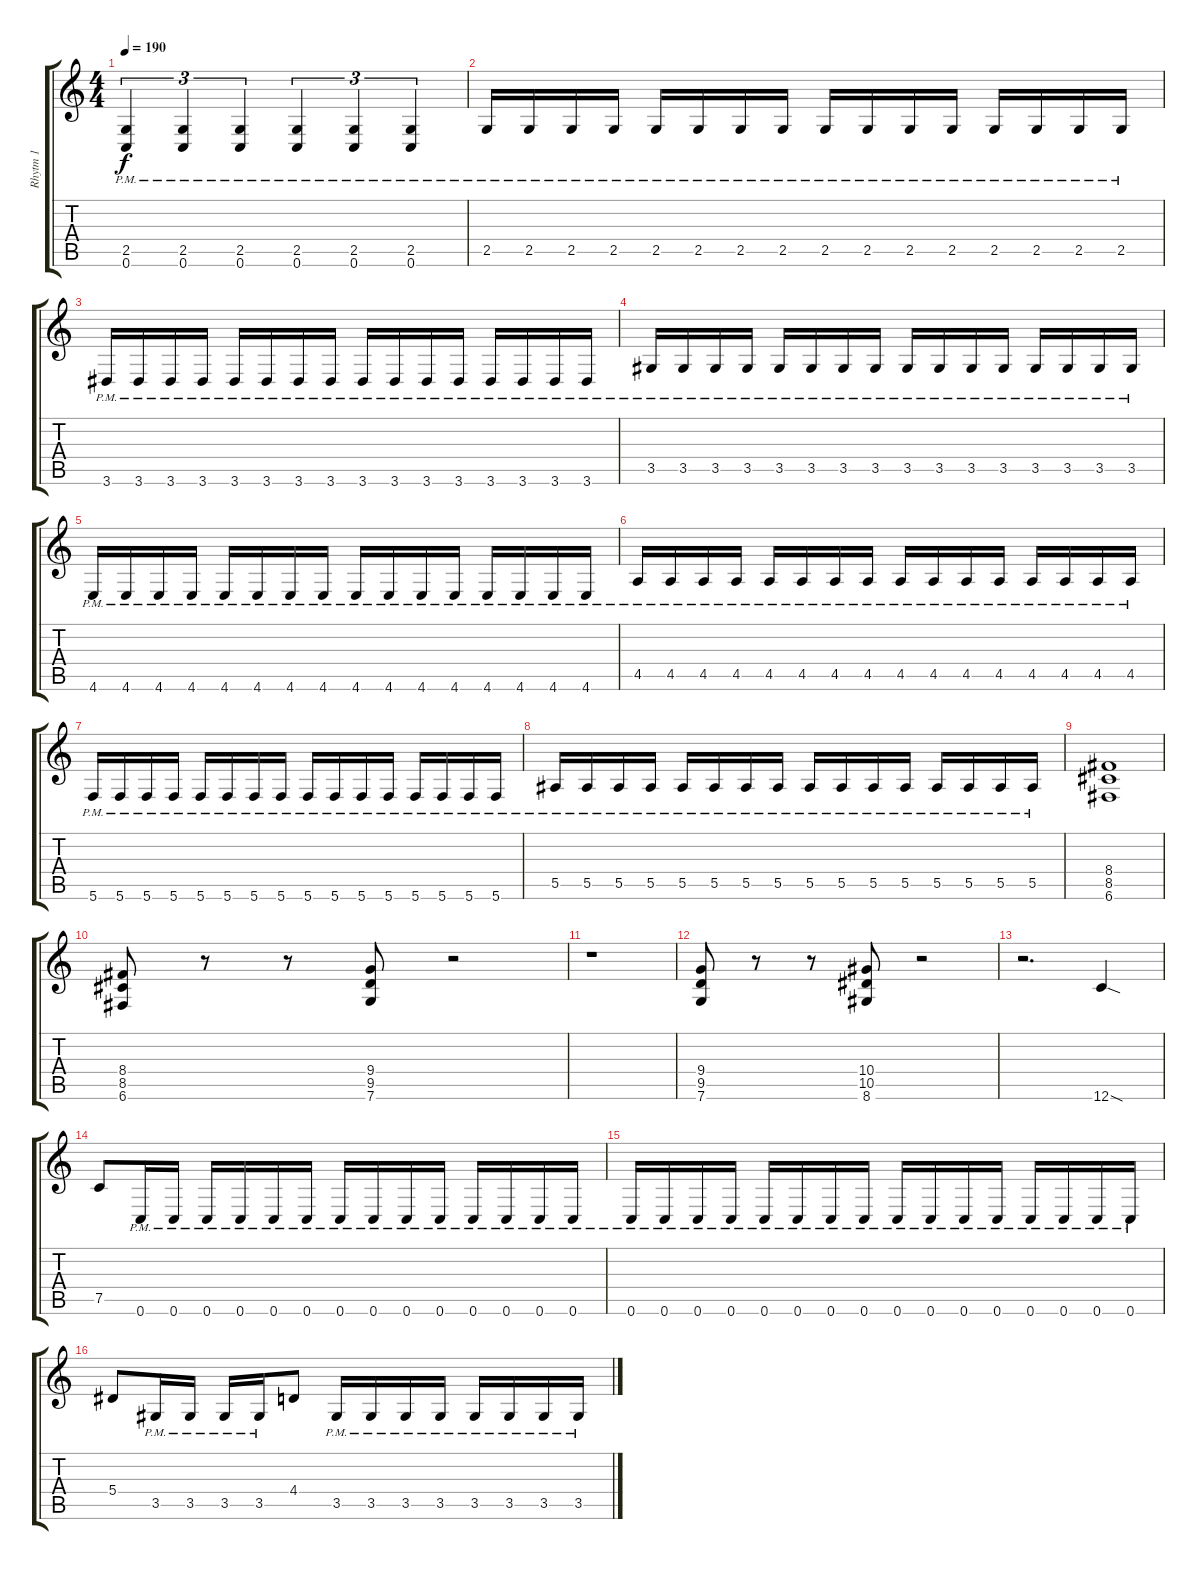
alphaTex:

\track ("Rhytm 1" "Rhytm 1") {instrument distortionguitar}
\staff {score tabs}
\tuning (C4 G3 Eb3 Bb2 F2 C2) {hide}
\ts (4 4)
\tempo 190
\clef g2
\ks c
(2.5{pm} 0.6{pm}).4{tu (3 2) dy f} (2.5{pm} 0.6{pm}).4{tu (3 2)} (2.5{pm} 0.6{pm}).4{tu (3 2)} (2.5{pm} 0.6{pm}).4{tu (3 2)} (2.5{pm} 0.6{pm}).4{tu (3 2)} (2.5{pm} 0.6{pm}).4{tu (3 2)} |
2.5{pm}.16 2.5{pm}.16 2.5{pm}.16 2.5{pm}.16 2.5{pm}.16 2.5{pm}.16 2.5{pm}.16 2.5{pm}.16 2.5{pm}.16 2.5{pm}.16 2.5{pm}.16 2.5{pm}.16 2.5{pm}.16 2.5{pm}.16 2.5{pm}.16 2.5{pm}.16 |
3.6{pm}.16 3.6{pm}.16 3.6{pm}.16 3.6{pm}.16 3.6{pm}.16 3.6{pm}.16 3.6{pm}.16 3.6{pm}.16 3.6{pm}.16 3.6{pm}.16 3.6{pm}.16 3.6{pm}.16 3.6{pm}.16 3.6{pm}.16 3.6{pm}.16 3.6{pm}.16 |
3.5{pm}.16 3.5{pm}.16 3.5{pm}.16 3.5{pm}.16 3.5{pm}.16 3.5{pm}.16 3.5{pm}.16 3.5{pm}.16 3.5{pm}.16 3.5{pm}.16 3.5{pm}.16 3.5{pm}.16 3.5{pm}.16 3.5{pm}.16 3.5{pm}.16 3.5{pm}.16 |
4.6{pm}.16 4.6{pm}.16 4.6{pm}.16 4.6{pm}.16 4.6{pm}.16 4.6{pm}.16 4.6{pm}.16 4.6{pm}.16 4.6{pm}.16 4.6{pm}.16 4.6{pm}.16 4.6{pm}.16 4.6{pm}.16 4.6{pm}.16 4.6{pm}.16 4.6{pm}.16 |
4.5{pm}.16 4.5{pm}.16 4.5{pm}.16 4.5{pm}.16 4.5{pm}.16 4.5{pm}.16 4.5{pm}.16 4.5{pm}.16 4.5{pm}.16 4.5{pm}.16 4.5{pm}.16 4.5{pm}.16 4.5{pm}.16 4.5{pm}.16 4.5{pm}.16 4.5{pm}.16 |
5.6{pm}.16 5.6{pm}.16 5.6{pm}.16 5.6{pm}.16 5.6{pm}.16 5.6{pm}.16 5.6{pm}.16 5.6{pm}.16 5.6{pm}.16 5.6{pm}.16 5.6{pm}.16 5.6{pm}.16 5.6{pm}.16 5.6{pm}.16 5.6{pm}.16 5.6{pm}.16 |
5.5{pm}.16 5.5{pm}.16 5.5{pm}.16 5.5{pm}.16 5.5{pm}.16 5.5{pm}.16 5.5{pm}.16 5.5{pm}.16 5.5{pm}.16 5.5{pm}.16 5.5{pm}.16 5.5{pm}.16 5.5{pm}.16 5.5{pm}.16 5.5{pm}.16 5.5{pm}.16 |
(8.4 8.5 6.6).1 |
(8.4 8.5 6.6).8 r.8 r.8 (9.4 9.5 7.6).8 r.2 |
r.1 |
(9.4 9.5 7.6).8 r.8 r.8 (10.4 10.5 8.6).8 r.2 |
r.2{d} 12.6{sod}.4 |
7.5.8 0.6{pm}.16 0.6{pm}.16 0.6{pm}.16 0.6{pm}.16 0.6{pm}.16 0.6{pm}.16 0.6{pm}.16 0.6{pm}.16 0.6{pm}.16 0.6{pm}.16 0.6{pm}.16 0.6{pm}.16 0.6{pm}.16 0.6{pm}.16 |
0.6{pm}.16 0.6{pm}.16 0.6{pm}.16 0.6{pm}.16 0.6{pm}.16 0.6{pm}.16 0.6{pm}.16 0.6{pm}.16 0.6{pm}.16 0.6{pm}.16 0.6{pm}.16 0.6{pm}.16 0.6{pm}.16 0.6{pm}.16 0.6{pm}.16 0.6{pm}.16 |
5.4.8 3.5{pm}.16 3.5{pm}.16 3.5{pm}.16 3.5{pm}.16 4.4.8 3.5{pm}.16 3.5{pm}.16 3.5{pm}.16 3.5{pm}.16 3.5{pm}.16 3.5{pm}.16 3.5{pm}.16 3.5{pm}.16
